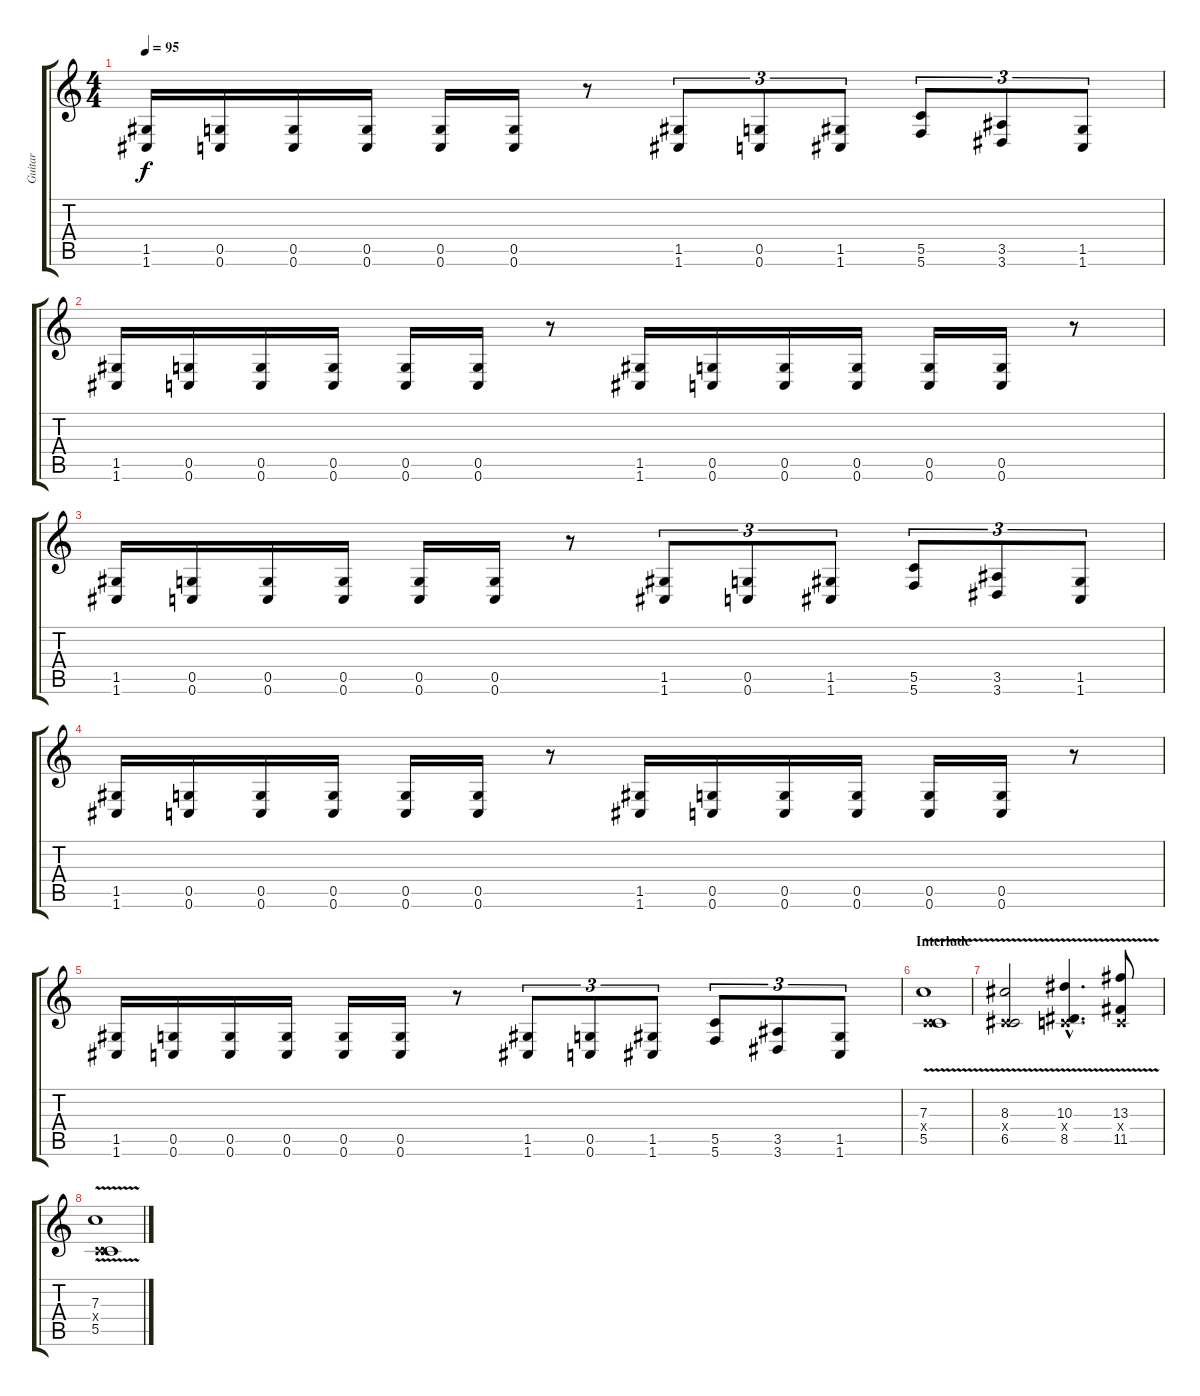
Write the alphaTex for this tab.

\track ("Guitar" "Guitar") {instrument distortionguitar}
\staff {score tabs}
\tuning (D4 A3 F3 C3 G2 C2) {hide}
\ts (4 4)
\tempo 95
\clef g2
\ks c
(1.5 1.6).16{dy f} (0.5 0.6).16 (0.5 0.6).16 (0.5 0.6).16 (0.5 0.6).16 (0.5 0.6).16 r.8 (1.5 1.6).8{tu (3 2)} (0.5 0.6).8{tu (3 2)} (1.5 1.6).8{tu (3 2)} (5.5 5.6).8{tu (3 2)} (3.5 3.6).8{tu (3 2)} (1.5 1.6).8{tu (3 2)} |
(1.5 1.6).16 (0.5 0.6).16 (0.5 0.6).16 (0.5 0.6).16 (0.5 0.6).16 (0.5 0.6).16 r.8 (1.5 1.6).16 (0.5 0.6).16 (0.5 0.6).16 (0.5 0.6).16 (0.5 0.6).16 (0.5 0.6).16 r.8 |
(1.5 1.6).16 (0.5 0.6).16 (0.5 0.6).16 (0.5 0.6).16 (0.5 0.6).16 (0.5 0.6).16 r.8 (1.5 1.6).8{tu (3 2)} (0.5 0.6).8{tu (3 2)} (1.5 1.6).8{tu (3 2)} (5.5 5.6).8{tu (3 2)} (3.5 3.6).8{tu (3 2)} (1.5 1.6).8{tu (3 2)} |
(1.5 1.6).16 (0.5 0.6).16 (0.5 0.6).16 (0.5 0.6).16 (0.5 0.6).16 (0.5 0.6).16 r.8 (1.5 1.6).16 (0.5 0.6).16 (0.5 0.6).16 (0.5 0.6).16 (0.5 0.6).16 (0.5 0.6).16 r.8 |
(1.5 1.6).16 (0.5 0.6).16 (0.5 0.6).16 (0.5 0.6).16 (0.5 0.6).16 (0.5 0.6).16 r.8 (1.5 1.6).8{tu (3 2)} (0.5 0.6).8{tu (3 2)} (1.5 1.6).8{tu (3 2)} (5.5 5.6).8{tu (3 2)} (3.5 3.6).8{tu (3 2)} (1.5 1.6).8{tu (3 2)} |
\section ("" "Interlude")
(7.3{v} 0.4{x} 5.5{v}).1 |
(8.3{v} 0.4{x} 6.5{v}).2 (10.3{v hac} 0.4{hac x} 8.5{v hac}).4{d} (13.3{v} 0.4{x} 11.5{v}).8 |
(7.3{v} 0.4{x} 5.5{v}).1
